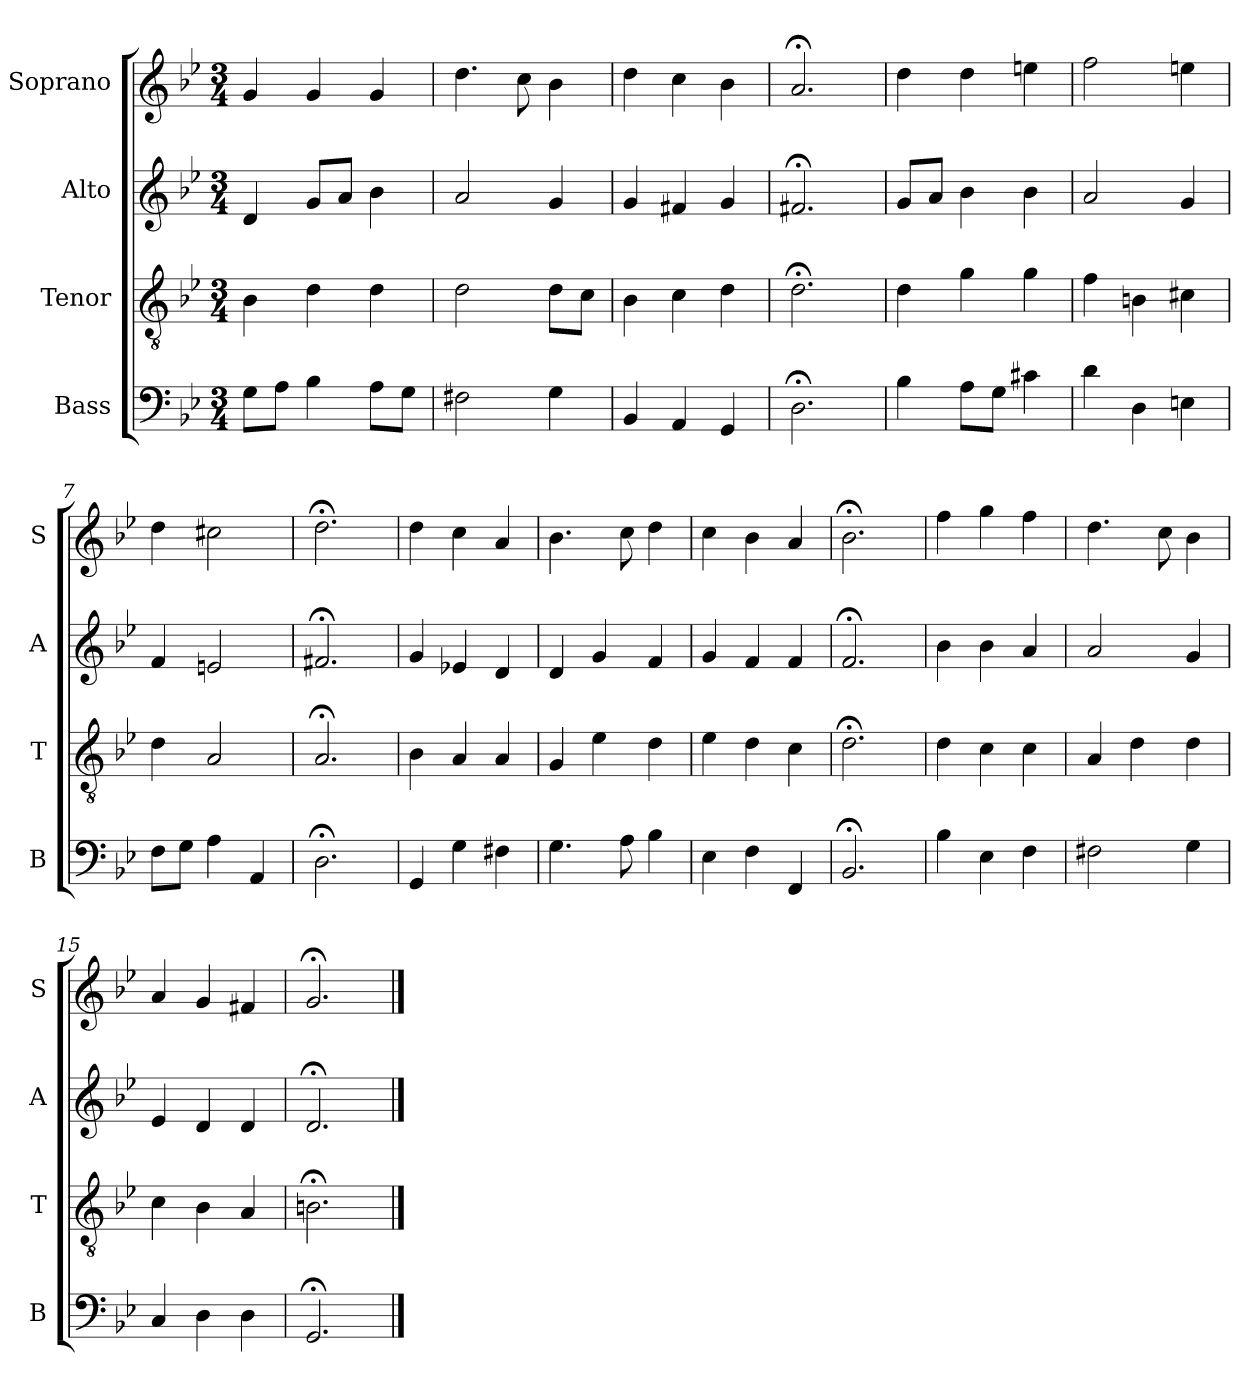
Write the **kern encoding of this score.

**kern	**kern	**kern	**kern
*part4	*part3	*part2	*part1
*staff4	*staff3	*staff2	*staff1
*I"Bass	*I"Tenor	*I"Alto	*I"Soprano
*I'B	*I'T	*I'A	*I'S
*clefF4	*clefGv2	*clefG2	*clefG2
*k[b-e-]	*k[b-e-]	*k[b-e-]	*k[b-e-]
*g:	*g:	*g:	*g:
*M3/4	*M3/4	*M3/4	*M3/4
*MM100	*MM100	*MM100	*MM100
=1	=1	=1	=1
8GL	4B-	4d	4g
8AJ	.	.	.
4B-	4d	8gL	4g
.	.	8aJ	.
8AL	4d	4b-	4g
8GJ	.	.	.
=2	=2	=2	=2
2F#X	2d	2a	4.dd
.	.	.	8cc
4G	8dL	4g	4b-
.	8cJ	.	.
=3	=3	=3	=3
4BB-	4B-	4g	4dd
4AAi	4ci	4f#Xi	4cci
4GG	4d	4g	4b-
=4	=4	=4	=4
2.D;<	2.d;<	2.f#X;<	2.a;<
=5	=5	=5	=5
4B-	4d	8gL	4dd
.	.	8aJ	.
8AL	4g	4b-	4dd
8GJ	.	.	.
4c#X	4g	4b-	4een
=6	=6	=6	=6
4d	4f	2a	2ff
4D	4Bn	.	.
4Eni	4c#Xi	4gi	4eeni
=7	=7	=7	=7
8FL	4d	4f	4dd
8GJ	.	.	.
4A	2A	2en	2cc#X
4AA	.	.	.
=8	=8	=8	=8
2.D;<	2.A;<	2.f#X;<	2.dd;<
=9	=9	=9	=9
4GG	4B-	4g	4dd
4G	4A	4e-X	4cc
4F#X	4A	4d	4a
=10	=10	=10	=10
4.G	4G	4d	4.b-
.	4e-	4g	.
8A	.	.	8cc
4B-	4d	4f	4dd
=11	=11	=11	=11
4E-	4e-	4g	4cc
4F	4d	4f	4b-
4FF	4c	4f	4a
=12	=12	=12	=12
2.BB-;<	2.d;<	2.f;<	2.b-;<
=13	=13	=13	=13
4B-	4d	4b-	4ff
4E-	4c	4b-	4gg
4F	4c	4a	4ff
=14	=14	=14	=14
2F#X	4A	2a	4.dd
.	4d	.	.
.	.	.	8cc
4G	4d	4g	4b-
=15	=15	=15	=15
4Ci	4ci	4e-i	4ai
4D	4B-	4d	4g
4D	4A	4d	4f#X
=16	=16	=16	=16
2.GG;<	2.Bn;<	2.d;<	2.g;<
==	==	==	==
*-	*-	*-	*-
